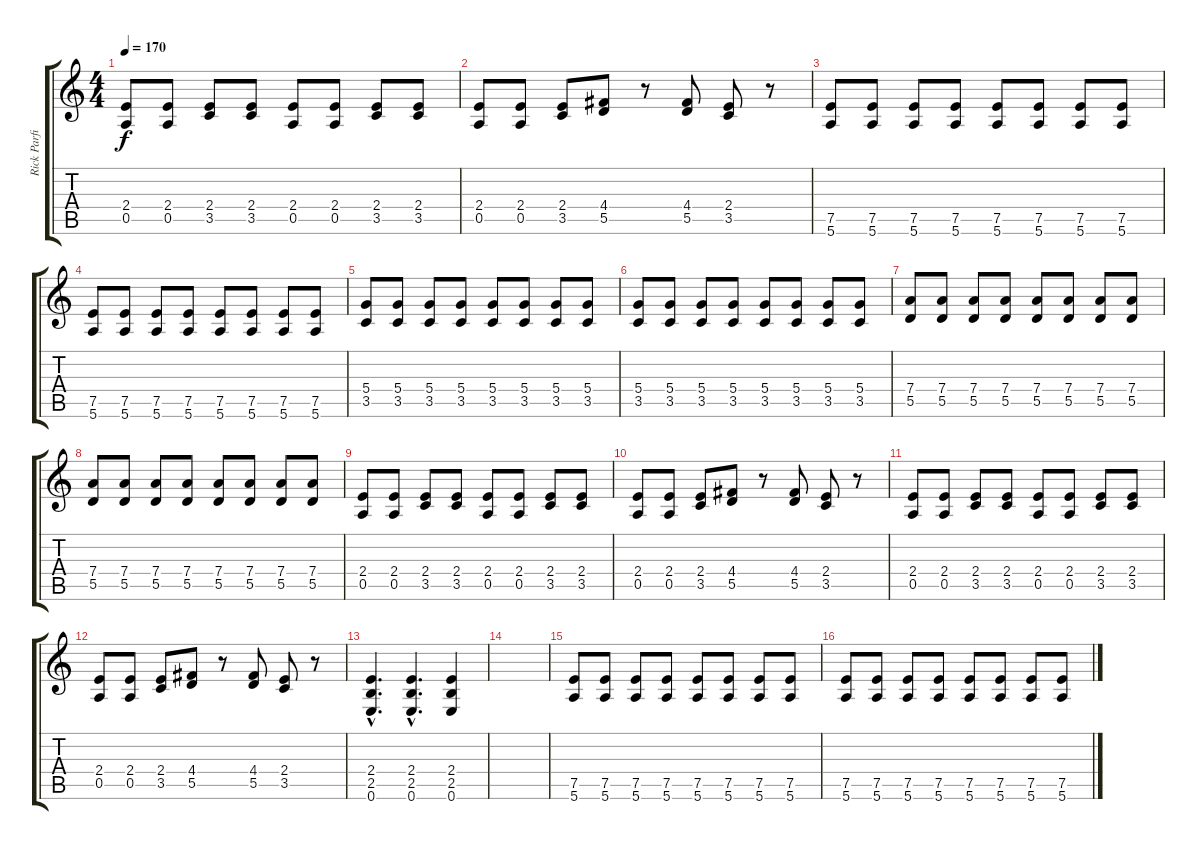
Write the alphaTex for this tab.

\track ("Rick Parfitt" "Rick Parfi") {instrument overdrivenguitar}
\staff {score tabs}
\tuning (E4 B3 G3 D3 A2 E2) {hide}
\ts (4 4)
\tempo 170
\clef g2
\ks c
(2.4 0.5).8{dy f} (2.4 0.5).8 (2.4 3.5).8 (2.4 3.5).8 (2.4 0.5).8 (2.4 0.5).8 (2.4 3.5).8 (2.4 3.5).8 |
(2.4 0.5).8 (2.4 0.5).8 (2.4 3.5).8 (4.4 5.5).8 r.8 (4.4 5.5).8 (2.4 3.5).8 r.8 |
(7.5 5.6).8 (7.5 5.6).8 (7.5 5.6).8 (7.5 5.6).8 (7.5 5.6).8 (7.5 5.6).8 (7.5 5.6).8 (7.5 5.6).8 |
(7.5 5.6).8 (7.5 5.6).8 (7.5 5.6).8 (7.5 5.6).8 (7.5 5.6).8 (7.5 5.6).8 (7.5 5.6).8 (7.5 5.6).8 |
(5.4 3.5).8 (5.4 3.5).8 (5.4 3.5).8 (5.4 3.5).8 (5.4 3.5).8 (5.4 3.5).8 (5.4 3.5).8 (5.4 3.5).8 |
(5.4 3.5).8 (5.4 3.5).8 (5.4 3.5).8 (5.4 3.5).8 (5.4 3.5).8 (5.4 3.5).8 (5.4 3.5).8 (5.4 3.5).8 |
(7.4 5.5).8 (7.4 5.5).8 (7.4 5.5).8 (7.4 5.5).8 (7.4 5.5).8 (7.4 5.5).8 (7.4 5.5).8 (7.4 5.5).8 |
(7.4 5.5).8 (7.4 5.5).8 (7.4 5.5).8 (7.4 5.5).8 (7.4 5.5).8 (7.4 5.5).8 (7.4 5.5).8 (7.4 5.5).8 |
(2.4 0.5).8 (2.4 0.5).8 (2.4 3.5).8 (2.4 3.5).8 (2.4 0.5).8 (2.4 0.5).8 (2.4 3.5).8 (2.4 3.5).8 |
(2.4 0.5).8 (2.4 0.5).8 (2.4 3.5).8 (4.4 5.5).8 r.8 (4.4 5.5).8 (2.4 3.5).8 r.8 |
(2.4 0.5).8 (2.4 0.5).8 (2.4 3.5).8 (2.4 3.5).8 (2.4 0.5).8 (2.4 0.5).8 (2.4 3.5).8 (2.4 3.5).8 |
(2.4 0.5).8 (2.4 0.5).8 (2.4 3.5).8 (4.4 5.5).8 r.8 (4.4 5.5).8 (2.4 3.5).8 r.8 |
(2.4{hac} 2.5{hac} 0.6{hac}).4{d} (2.4{hac} 2.5{hac} 0.6{hac}).4{d} (2.4 2.5 0.6).4 |
|
(7.5 5.6).8 (7.5 5.6).8 (7.5 5.6).8 (7.5 5.6).8 (7.5 5.6).8 (7.5 5.6).8 (7.5 5.6).8 (7.5 5.6).8 |
(7.5 5.6).8 (7.5 5.6).8 (7.5 5.6).8 (7.5 5.6).8 (7.5 5.6).8 (7.5 5.6).8 (7.5 5.6).8 (7.5 5.6).8
